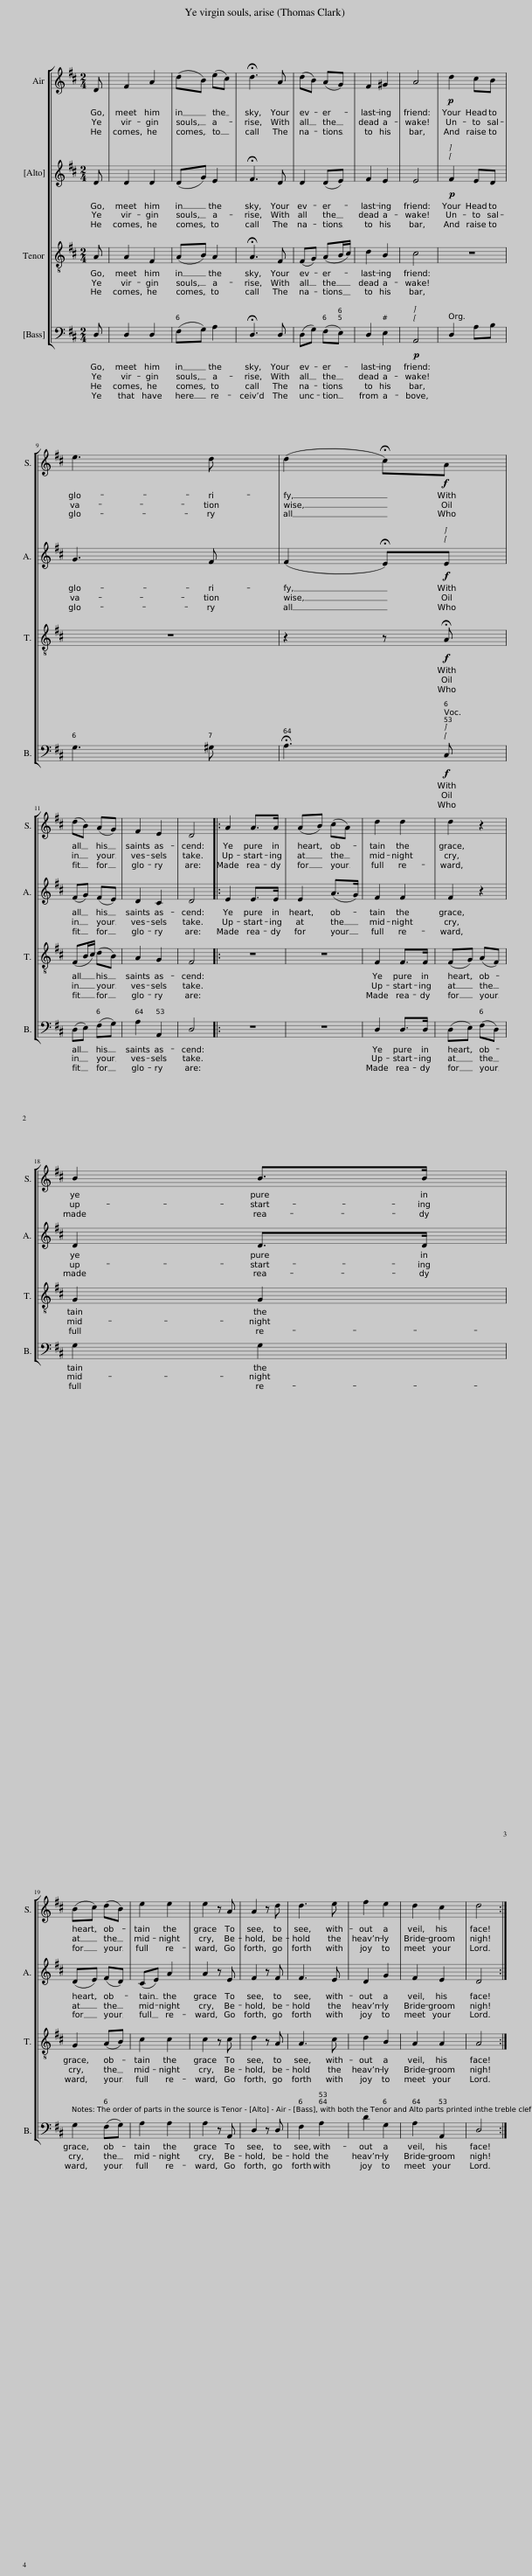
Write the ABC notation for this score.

X:1
%%score [ 1 2 3 4 ]
L:1/8
M:2/4
I:linebreak $
K:D
V:1 treble
V:2 treble
V:3 treble-8 transpose=-12
V:4 bass
V:1
 D | F2 A2 | (dB) (ec) | !fermata!d3 A | (dB) (AG) | %5
 F2 ^G2 | A4 |!p! d2 cB |$ e3 d | (d2 !fermata!c)!f!A |$ %10
 (dB) (AG) | F2 E2 | D4 |: A2 A>A | (AB) (cA) | %15
 d2 d2 | d2 z2 |$ B2 B>B |$ (Bc) (dB) | e2 e2 | %20
 e2 z A | A2 z d | d3 e | f2 e2 | d2 c2 | %25
 d4 :| %26
V:2
 D | D2 D2 | (DG) E2 | !fermata!F3 D | D2 (DE) | %5
 F2 E2 | E4 |!p! F2 ED |$ G3 F | (F2 !fermata!E)!f!E |$ %10
 (FG) (FE) | D2 C2 | D4 |: E2 E>E | E2 (A>G) | %15
 F2 F2 | F2 z2 |$ D2 D>D |$ (DE) (FD) | (CE) A2 | %20
 A2 z E | F2 z F | F3 E | D2 G2 | F2 E2 | %25
 D4 :| %26
V:3
 A | A2 F2 | (AB) A2 | !fermata!A3 F | (FG) (AB/c/) | %5
 d2 B2 | c4 | z4 |$ z4 | z2 z!f! !fermata!A |$ %10
 (FB/c/) (dB) | A2 G2 | F4 |: z4 | z4 | %15
 F2 F>F | (FG) (AF) |$ G2 G2 |$ G2 (AB) | c2 c2 | %20
 c2 z c | d2 z A | A3 c | d2 B2 | A2 A2 | %25
 A4 :| %26
V:4
 D, | D,2 D,2 | (F,G,) A,2 | !fermata!D,3 D, | (D,G,) (F,E,) | %5
 D,2 E,2 |!p! A,,4 | D,2 A,B, |$ G,3 ^G, | !fermata!A,3!f! C, |$ %10
 (D,E,) (F,G,) | A,2 A,,2 | D,4 |: z4 | z4 | %15
 D,2 D,>D, | (D,E,) (F,D,) |$ G,2 G,2 |$ G,2 (F,G,) | A,2 A,2 | %20
 A,2 z A,, | D,2 z D, | F,2 A,2 | D2 G,2 | A,2 A,,2 | %25
 D,4 :| %26
